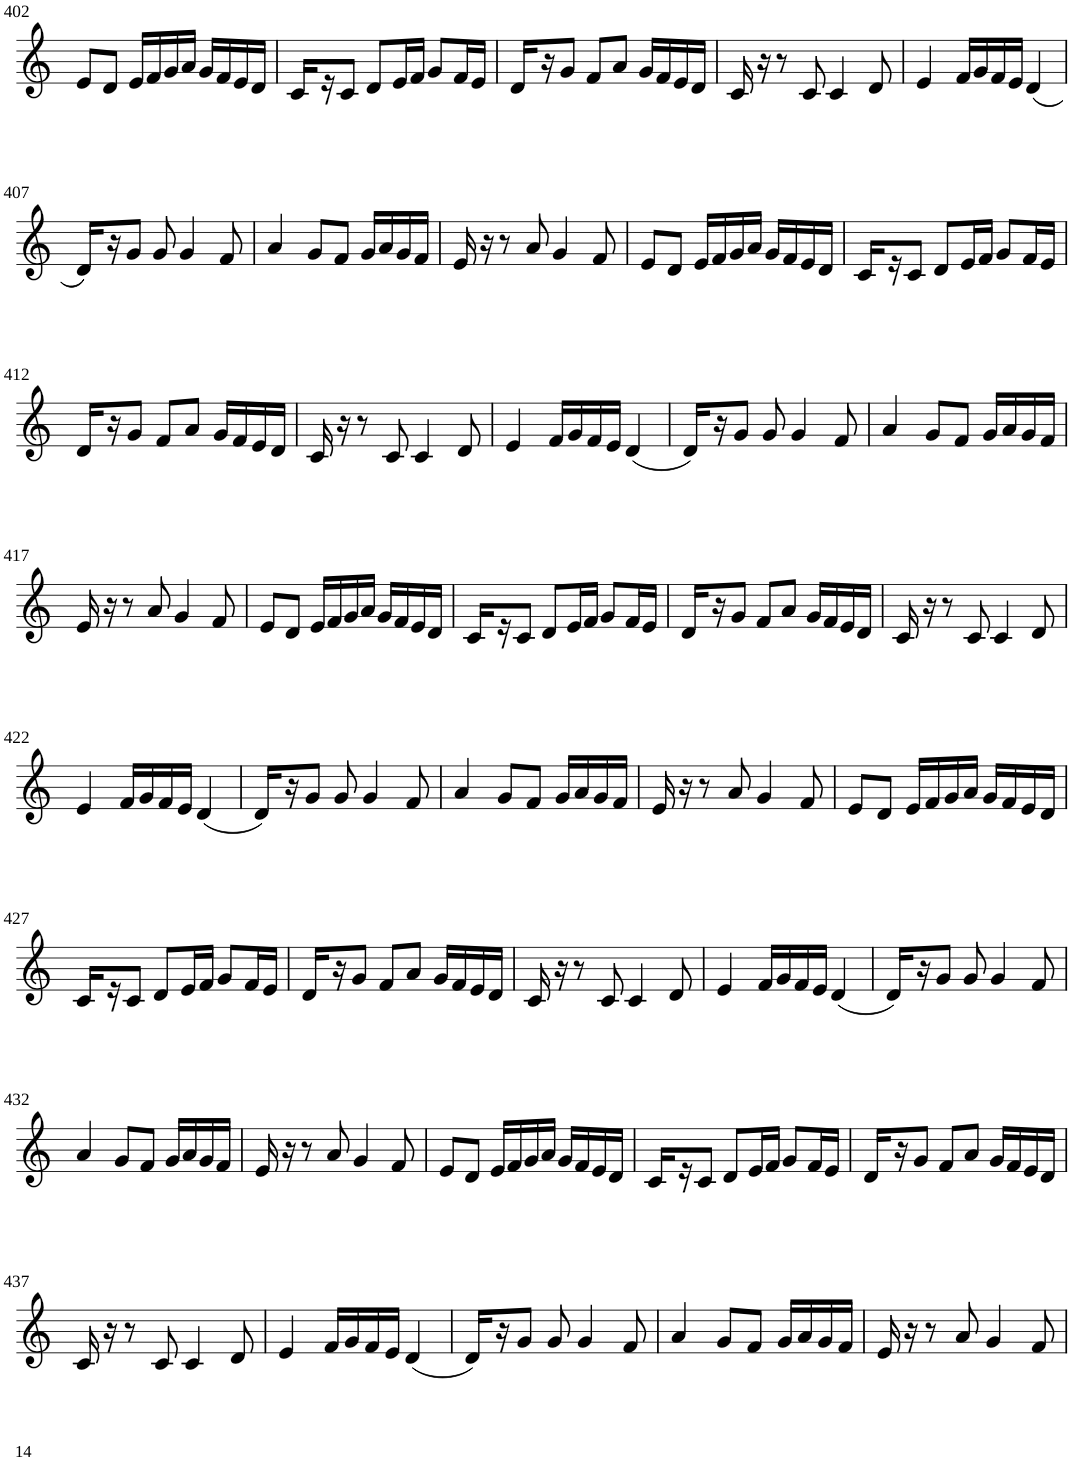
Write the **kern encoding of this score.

**kern
*part1
*staff1
*I"Violin
!!LO:PB:g=z
*clefG2
*k[]
*M3/4
=402
8e/L
8d/J
16e/LL
16f/
16g/
16a/JJ
16g/LL
16f/
16e/
16d/JJ
=403
16c/LL
16r
8c/J
8d/L
16e/L
16f/JJ
8g/L
16f/L
16e/JJ
=404
16d/LL
16r
8g/J
8f/L
8a/J
16g/LL
16f/
16e/
16d/JJ
=405
16c/
16r
8r
8c/
4c/
8d/
=406
4e/
16f/LL
16g/
16f/
16e/JJ
(4d/
!!LO:LB:g=z
=407
16d/LL)
16r
8g/J
8g/
4g/
8f/
=408
4a/
8g/L
8f/J
16g/LL
16a/
16g/
16f/JJ
=409
16e/
16r
8r
8a/
4g/
8f/
=410
8e/L
8d/J
16e/LL
16f/
16g/
16a/JJ
16g/LL
16f/
16e/
16d/JJ
=411
16c/LL
16r
8c/J
8d/L
16e/L
16f/JJ
8g/L
16f/L
16e/JJ
!!LO:LB:g=z
=412
16d/LL
16r
8g/J
8f/L
8a/J
16g/LL
16f/
16e/
16d/JJ
=413
16c/
16r
8r
8c/
4c/
8d/
=414
4e/
16f/LL
16g/
16f/
16e/JJ
(4d/
=415
16d/LL)
16r
8g/J
8g/
4g/
8f/
=416
4a/
8g/L
8f/J
16g/LL
16a/
16g/
16f/JJ
!!LO:LB:g=z
=417
16e/
16r
8r
8a/
4g/
8f/
=418
8e/L
8d/J
16e/LL
16f/
16g/
16a/JJ
16g/LL
16f/
16e/
16d/JJ
=419
16c/LL
16r
8c/J
8d/L
16e/L
16f/JJ
8g/L
16f/L
16e/JJ
=420
16d/LL
16r
8g/J
8f/L
8a/J
16g/LL
16f/
16e/
16d/JJ
=421
16c/
16r
8r
8c/
4c/
8d/
!!LO:LB:g=z
=422
4e/
16f/LL
16g/
16f/
16e/JJ
(4d/
=423
16d/LL)
16r
8g/J
8g/
4g/
8f/
=424
4a/
8g/L
8f/J
16g/LL
16a/
16g/
16f/JJ
=425
16e/
16r
8r
8a/
4g/
8f/
=426
8e/L
8d/J
16e/LL
16f/
16g/
16a/JJ
16g/LL
16f/
16e/
16d/JJ
!!LO:LB:g=z
=427
16c/LL
16r
8c/J
8d/L
16e/L
16f/JJ
8g/L
16f/L
16e/JJ
=428
16d/LL
16r
8g/J
8f/L
8a/J
16g/LL
16f/
16e/
16d/JJ
=429
16c/
16r
8r
8c/
4c/
8d/
=430
4e/
16f/LL
16g/
16f/
16e/JJ
(4d/
=431
16d/LL)
16r
8g/J
8g/
4g/
8f/
!!LO:LB:g=z
=432
4a/
8g/L
8f/J
16g/LL
16a/
16g/
16f/JJ
=433
16e/
16r
8r
8a/
4g/
8f/
=434
8e/L
8d/J
16e/LL
16f/
16g/
16a/JJ
16g/LL
16f/
16e/
16d/JJ
=435
16c/LL
16r
8c/J
8d/L
16e/L
16f/JJ
8g/L
16f/L
16e/JJ
=436
16d/LL
16r
8g/J
8f/L
8a/J
16g/LL
16f/
16e/
16d/JJ
!!LO:LB:g=z
=437
16c/
16r
8r
8c/
4c/
8d/
=438
4e/
16f/LL
16g/
16f/
16e/JJ
(4d/
=439
16d/LL)
16r
8g/J
8g/
4g/
8f/
=440
4a/
8g/L
8f/J
16g/LL
16a/
16g/
16f/JJ
=441
16e/
16r
8r
8a/
4g/
8f/
=
*-
